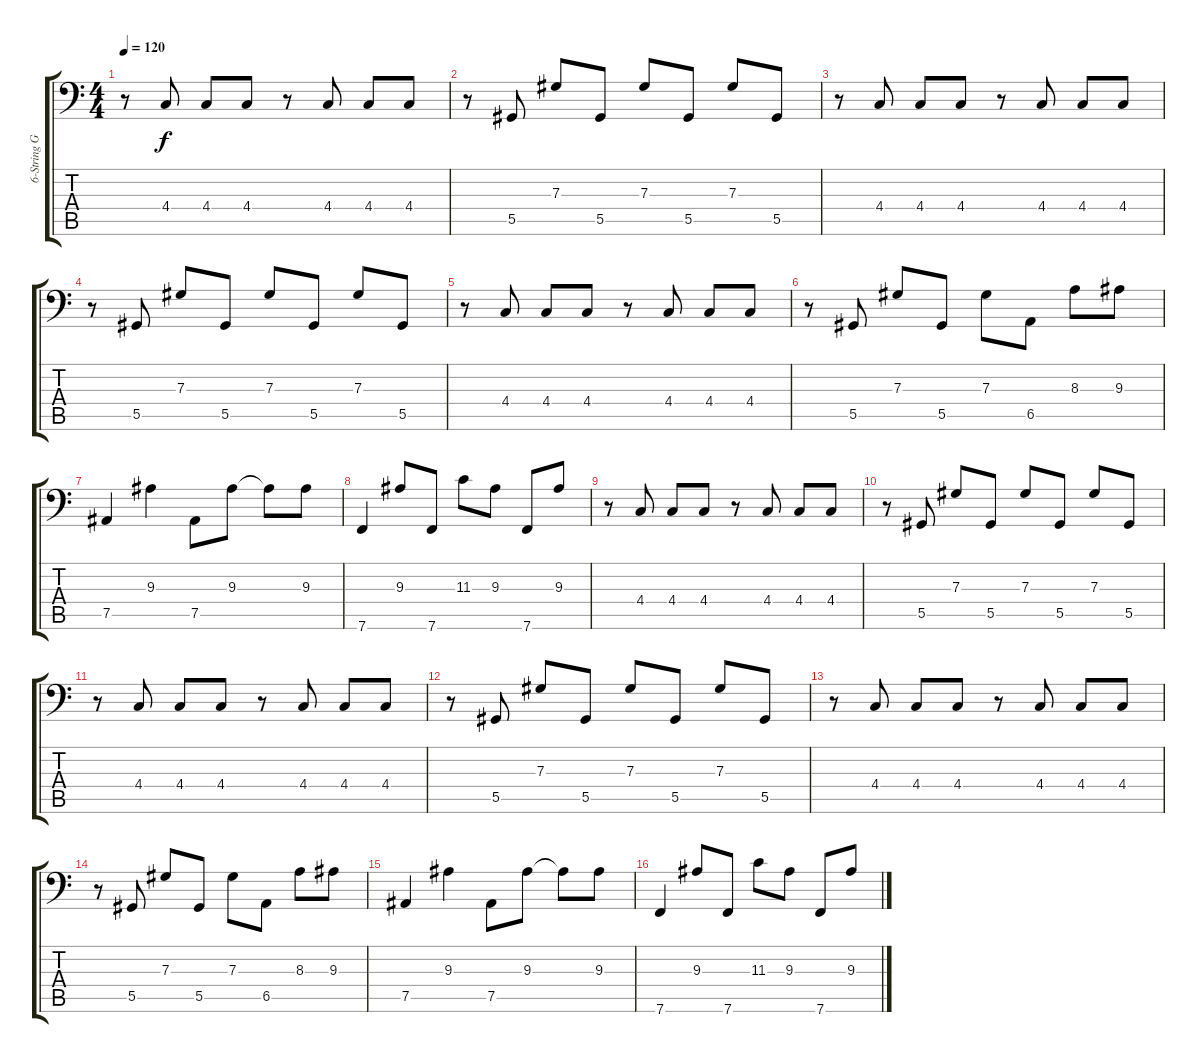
\track ("6-String Guitar Synth 1" "6-String G") {instrument lead2sawtooth}
\staff {score tabs}
\tuning (Bb3 F3 Db3 Ab2 Eb2 Bb1) {hide}
\ts (4 4)
\tempo 120
\clef f4
\ks c
r.8{dy f instrument lead2sawtooth} 4.4.8 4.4.8 4.4.8 r.8 4.4.8 4.4.8 4.4.8 |
r.8 5.5.8 7.3.8 5.5.8 7.3.8 5.5.8 7.3.8 5.5.8 |
r.8 4.4.8 4.4.8 4.4.8 r.8 4.4.8 4.4.8 4.4.8 |
r.8 5.5.8 7.3.8 5.5.8 7.3.8 5.5.8 7.3.8 5.5.8 |
r.8 4.4.8 4.4.8 4.4.8 r.8 4.4.8 4.4.8 4.4.8 |
r.8 5.5.8 7.3.8 5.5.8 7.3.8 6.5.8 8.3.8 9.3.8 |
7.5.4 9.3.4 7.5.8 9.3.8 9.3{t}.8 9.3.8 |
7.6.4 9.3.8 7.6.8 11.3.8 9.3.8 7.6.8 9.3.8 |
r.8 4.4.8 4.4.8 4.4.8 r.8 4.4.8 4.4.8 4.4.8 |
r.8 5.5.8 7.3.8 5.5.8 7.3.8 5.5.8 7.3.8 5.5.8 |
r.8 4.4.8 4.4.8 4.4.8 r.8 4.4.8 4.4.8 4.4.8 |
r.8 5.5.8 7.3.8 5.5.8 7.3.8 5.5.8 7.3.8 5.5.8 |
r.8 4.4.8 4.4.8 4.4.8 r.8 4.4.8 4.4.8 4.4.8 |
r.8 5.5.8 7.3.8 5.5.8 7.3.8 6.5.8 8.3.8 9.3.8 |
7.5.4 9.3.4 7.5.8 9.3.8 9.3{t}.8 9.3.8 |
7.6.4 9.3.8 7.6.8 11.3.8 9.3.8 7.6.8 9.3.8
